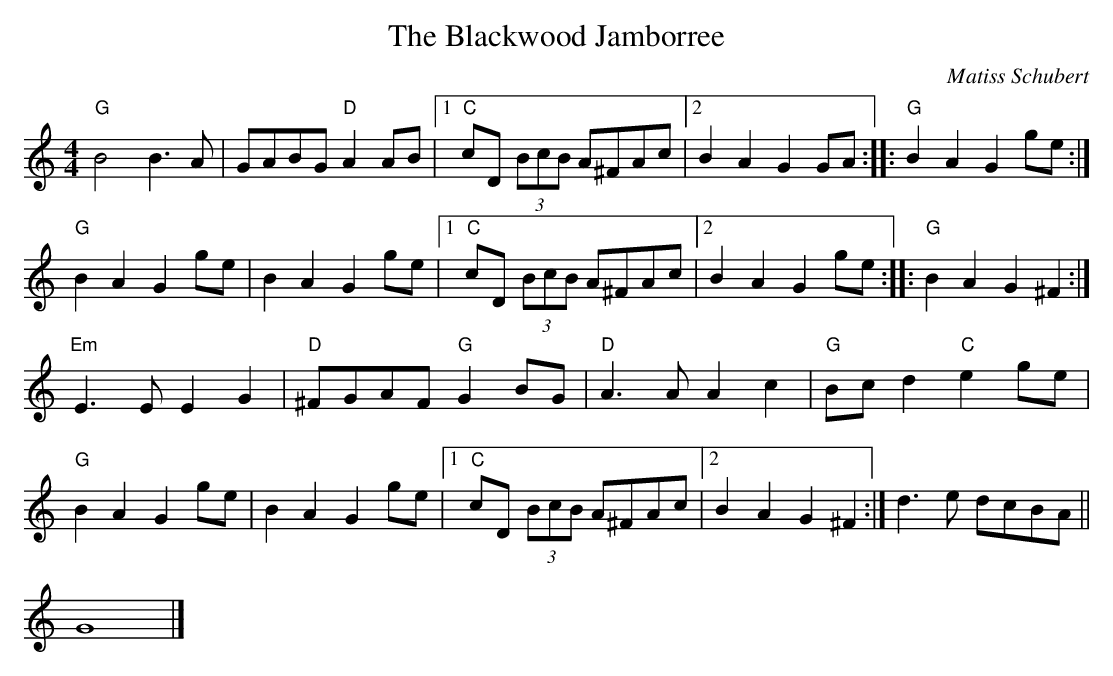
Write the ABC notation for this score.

X:1
C: Matiss Schubert
T: The Blackwood Jamborree
L: 1/8
M: 4/4
K: C
"G"B4 B3A |GABG "D"A2AB |1"C"cD (3BcB A^FAc|2B2A2 G2GA ::"G"B2A2 G2ge :|
"G"B2A2 G2ge |B2A2 G2ge |1"C"cD (3BcB A^FAc|2B2A2 G2ge ::"G"B2A2 G2^F2 :|
"Em"E3E E2G2 |"D"^FGAF "G"G2BG |"D"A3A A2c2 |"G"Bcd2 "C"e2ge |
"G"B2A2 G2ge |B2A2 G2ge |1"C"cD (3BcB A^FAc|2B2A2 G2^F2 :|d3e dcBA ||
G8 |]
